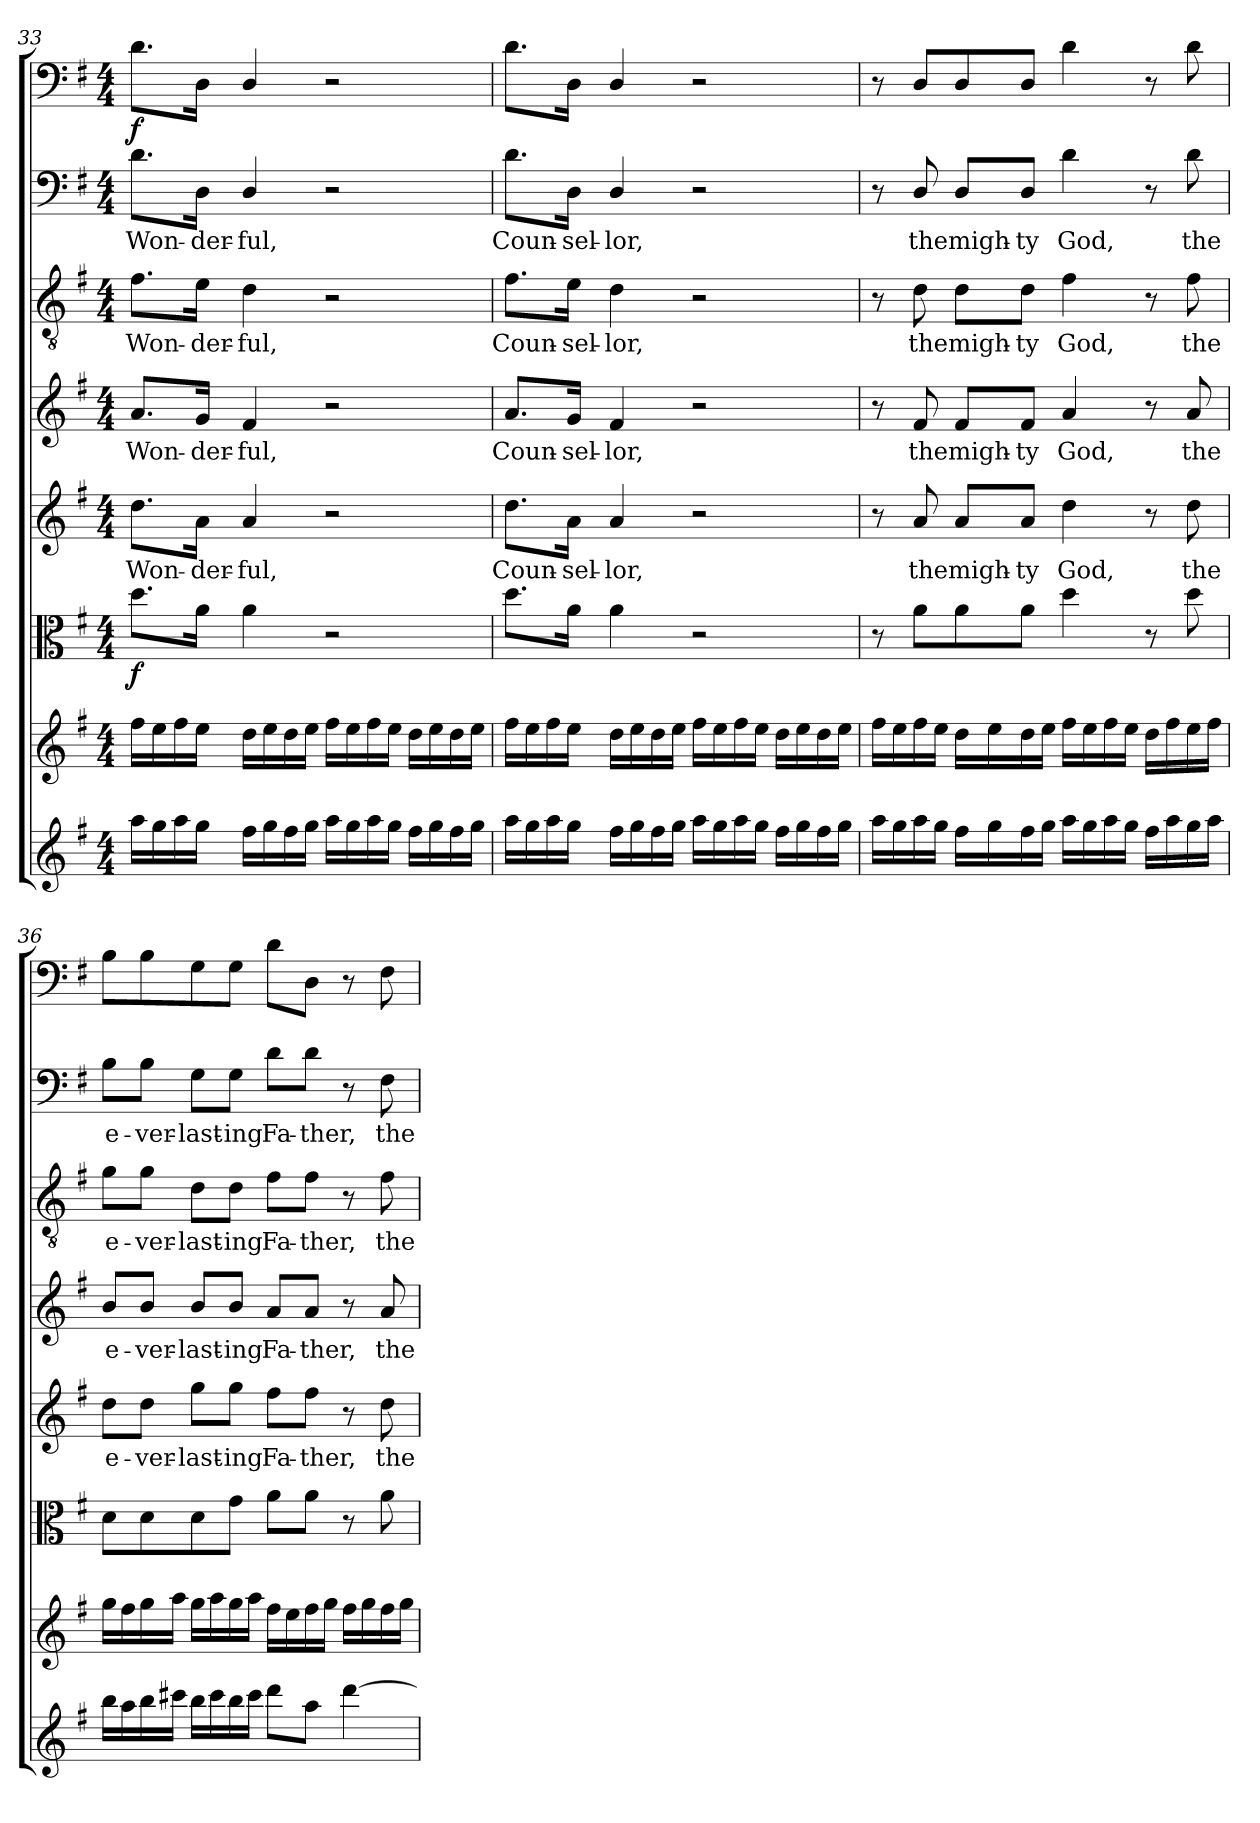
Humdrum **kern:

**kern	**kern	**kern	**dynam	**kern	**text	**kern	**text	**kern	**text	**kern	**text	**kern	**dynam
*part8	*part7	*part6	*part6	*part5	*part5	*part4	*part4	*part3	*part3	*part2	*part2	*part1	*part1
*staff8	*staff7	*staff6	*staff6	*staff5	*staff5	*staff4	*staff4	*staff3	*staff3	*staff2	*staff2	*staff1	*staff1
*clefG2	*clefG2	*clefC3	*	*clefG2	*	*clefG2	*	*clefGv2	*	*clefF4	*	*clefF4	*
*k[f#]	*k[f#]	*k[f#]	*	*k[f#]	*	*k[f#]	*	*k[f#]	*	*k[f#]	*	*k[f#]	*
*G:	*G:	*G:	*	*G:	*	*G:	*	*G:	*	*G:	*	*G:	*
*M4/4	*M4/4	*M4/4	*	*M4/4	*	*M4/4	*	*M4/4	*	*M4/4	*	*M4/4	*
=33	=33	=33	=33	=33	=33	=33	=33	=33	=33	=33	=33	=33	=33
16aa\LL	16ff#\LL	8.dd\L	f	8.dd\L	Won-	8.a/L	Won-	8.f#\L	Won-	8.d\L	Won-	8.d\L	f
16gg\	16ee\	.	.	.	.	.	.	.	.	.	.	.	.
16aa\	16ff#\	.	.	.	.	.	.	.	.	.	.	.	.
16gg\JJ	16ee\JJ	16a\Jk	.	16a\Jk	-der-	16g/Jk	-der-	16e\Jk	-der-	16D\Jk	-der-	16D\Jk	.
16ff#\LL	16dd\LL	4a\	.	4a/	-ful,	4f#/	-ful,	4d\	-ful,	4D/	-ful,	4D/	.
16gg\	16ee\	.	.	.	.	.	.	.	.	.	.	.	.
16ff#\	16dd\	.	.	.	.	.	.	.	.	.	.	.	.
16gg\JJ	16ee\JJ	.	.	.	.	.	.	.	.	.	.	.	.
16aa\LL	16ff#\LL	2r	.	2r	.	2r	.	2r	.	2r	.	2r	.
16gg\	16ee\	.	.	.	.	.	.	.	.	.	.	.	.
16aa\	16ff#\	.	.	.	.	.	.	.	.	.	.	.	.
16gg\JJ	16ee\JJ	.	.	.	.	.	.	.	.	.	.	.	.
16ff#\LL	16dd\LL	.	.	.	.	.	.	.	.	.	.	.	.
16gg\	16ee\	.	.	.	.	.	.	.	.	.	.	.	.
16ff#\	16dd\	.	.	.	.	.	.	.	.	.	.	.	.
16gg\JJ	16ee\JJ	.	.	.	.	.	.	.	.	.	.	.	.
=34	=34	=34	=34	=34	=34	=34	=34	=34	=34	=34	=34	=34	=34
16aa\LL	16ff#\LL	8.dd\L	.	8.dd\L	Coun-	8.a/L	Coun-	8.f#\L	Coun-	8.d\L	Coun-	8.d\L	.
16gg\	16ee\	.	.	.	.	.	.	.	.	.	.	.	.
16aa\	16ff#\	.	.	.	.	.	.	.	.	.	.	.	.
16gg\JJ	16ee\JJ	16a\Jk	.	16a\Jk	-sel-	16g/Jk	-sel-	16e\Jk	-sel-	16D\Jk	-sel-	16D\Jk	.
16ff#\LL	16dd\LL	4a\	.	4a/	-lor,	4f#/	-lor,	4d\	-lor,	4D/	-lor,	4D/	.
16gg\	16ee\	.	.	.	.	.	.	.	.	.	.	.	.
16ff#\	16dd\	.	.	.	.	.	.	.	.	.	.	.	.
16gg\JJ	16ee\JJ	.	.	.	.	.	.	.	.	.	.	.	.
16aa\LL	16ff#\LL	2r	.	2r	.	2r	.	2r	.	2r	.	2r	.
16gg\	16ee\	.	.	.	.	.	.	.	.	.	.	.	.
16aa\	16ff#\	.	.	.	.	.	.	.	.	.	.	.	.
16gg\JJ	16ee\JJ	.	.	.	.	.	.	.	.	.	.	.	.
16ff#\LL	16dd\LL	.	.	.	.	.	.	.	.	.	.	.	.
16gg\	16ee\	.	.	.	.	.	.	.	.	.	.	.	.
16ff#\	16dd\	.	.	.	.	.	.	.	.	.	.	.	.
16gg\JJ	16ee\JJ	.	.	.	.	.	.	.	.	.	.	.	.
=35	=35	=35	=35	=35	=35	=35	=35	=35	=35	=35	=35	=35	=35
16aa\LL	16ff#\LL	8r	.	8r	.	8r	.	8r	.	8r	.	8r	.
16gg\	16ee\	.	.	.	.	.	.	.	.	.	.	.	.
16aa\	16ff#\	8a\L	.	8a/	the	8f#/	the	8d\	the	8D/	the	8D/L	.
16gg\JJ	16ee\JJ	.	.	.	.	.	.	.	.	.	.	.	.
16ff#\LL	16dd\LL	8a\	.	8a/L	migh-	8f#/L	migh-	8d\L	migh-	8D/L	migh-	8D/	.
16gg\	16ee\	.	.	.	.	.	.	.	.	.	.	.	.
16ff#\	16dd\	8a\J	.	8a/J	-ty	8f#/J	-ty	8d\J	-ty	8D/J	-ty	8D/J	.
16gg\JJ	16ee\JJ	.	.	.	.	.	.	.	.	.	.	.	.
16aa\LL	16ff#\LL	4dd\	.	4dd\	God,	4a/	God,	4f#\	God,	4d\	God,	4d\	.
16gg\	16ee\	.	.	.	.	.	.	.	.	.	.	.	.
16aa\	16ff#\	.	.	.	.	.	.	.	.	.	.	.	.
16gg\JJ	16ee\JJ	.	.	.	.	.	.	.	.	.	.	.	.
16ff#\LL	16dd\LL	8r	.	8r	.	8r	.	8r	.	8r	.	8r	.
16aa\	16ff#\	.	.	.	.	.	.	.	.	.	.	.	.
16gg\	16ee\	8dd\	.	8dd\	the	8a/	the	8f#\	the	8d\	the	8d\	.
16aa\JJ	16ff#\JJ	.	.	.	.	.	.	.	.	.	.	.	.
=36	=36	=36	=36	=36	=36	=36	=36	=36	=36	=36	=36	=36	=36
16bb\LL	16gg\LL	8d\L	.	8dd\L	e-	8b/L	e-	8g\L	e-	8B\L	e-	8B\L	.
16aa\	16ff#\	.	.	.	.	.	.	.	.	.	.	.	.
16bb\	16gg\	8d\	.	8dd\J	-ver-	8b/J	-ver-	8g\J	-ver-	8B\J	-ver-	8B\	.
16ccc#X\JJ	16aa\JJ	.	.	.	.	.	.	.	.	.	.	.	.
16bb\LL	16gg\LL	8d\	.	8gg\L	-last-	8b/L	-last-	8d\L	-last-	8G\L	-last-	8G\	.
16ccc#\	16aa\	.	.	.	.	.	.	.	.	.	.	.	.
16bb\	16gg\	8g\J	.	8gg\J	-ing	8b/J	-ing	8d\J	-ing	8G\J	-ing	8G\J	.
16ccc#\JJ	16aa\JJ	.	.	.	.	.	.	.	.	.	.	.	.
8ddd\L	16ff#\LL	8a\L	.	8ff#\L	Fa-	8a/L	Fa-	8f#\L	Fa-	8d\L	Fa-	8d\L	.
.	16ee\	.	.	.	.	.	.	.	.	.	.	.	.
8aa\J	16ff#\	8a\J	.	8ff#\J	-ther,	8a/J	-ther,	8f#\J	-ther,	8d\J	-ther,	8D\J	.
.	16gg\JJ	.	.	.	.	.	.	.	.	.	.	.	.
[4ddd\	16ff#\LL	8r	.	8r	.	8r	.	8r	.	8r	.	8r	.
.	16gg\	.	.	.	.	.	.	.	.	.	.	.	.
.	16ff#\	8a\	.	8dd\	the	8a/	the	8f#\	the	8F#\	the	8F#\	.
.	16gg\JJ	.	.	.	.	.	.	.	.	.	.	.	.
=	=	=	=	=	=	=	=	=	=	=	=	=	=
*-	*-	*-	*-	*-	*-	*-	*-	*-	*-	*-	*-	*-	*-
